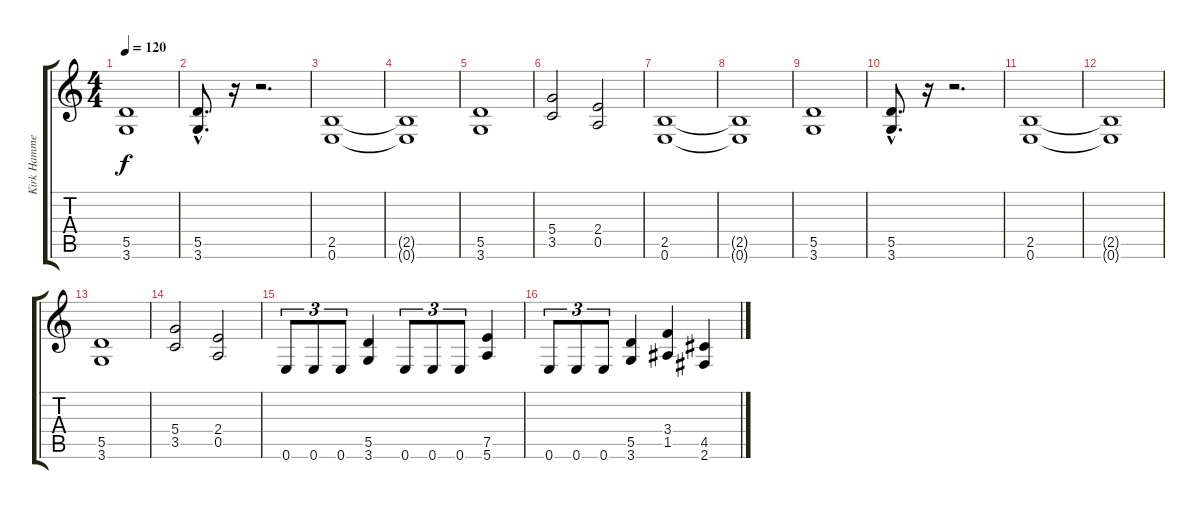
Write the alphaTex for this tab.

\track ("Kirk Hammett" "Kirk Hamme") {instrument distortionguitar}
\staff {score tabs}
\tuning (E4 B3 G3 D3 A2 E2) {hide}
\ts (4 4)
\tempo 120
\clef g2
\ks c
(5.5 3.6).1{dy f} |
(5.5{hac} 3.6{hac}).8{d} r.16 r.2{d} |
(2.5 0.6).1 |
(2.5{t} 0.6{t}).1 |
(5.5 3.6).1 |
(5.4 3.5).2 (2.4 0.5).2 |
(2.5 0.6).1 |
(2.5{t} 0.6{t}).1 |
(5.5 3.6).1 |
(5.5{hac} 3.6{hac}).8{d} r.16 r.2{d} |
(2.5 0.6).1 |
(2.5{t} 0.6{t}).1 |
(5.5 3.6).1 |
(5.4 3.5).2 (2.4 0.5).2 |
0.6.8{tu (3 2)} 0.6.8{tu (3 2)} 0.6.8{tu (3 2)} (5.5 3.6).4 0.6.8{tu (3 2)} 0.6.8{tu (3 2)} 0.6.8{tu (3 2)} (7.5 5.6).4 |
0.6.8{tu (3 2)} 0.6.8{tu (3 2)} 0.6.8{tu (3 2)} (5.5 3.6).4 (3.4 1.5).4 (4.5 2.6).4
